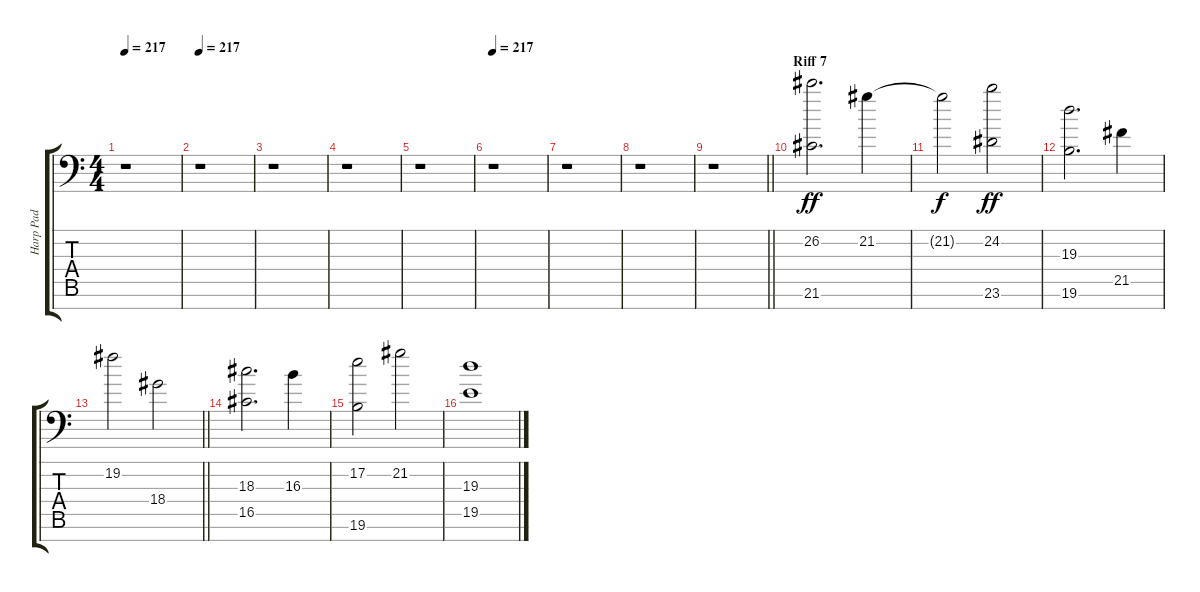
\track ("Harp Pad" "Harp Pad") {instrument pad5bowed}
\staff {score tabs}
\tuning (E6 B3 G3 D3 A2 E2 C-1) {hide}
\ts (4 4)
\tempo 217
\clef f4
\ks c
r.1{dy ff} |
\tempo 217
r.1 |
r.1 |
r.1 |
r.1 |
\tempo 217
r.1 |
r.1 |
r.1 |
\barLineRight lightlight
r.1 |
\section ("" "Riff 7")
(26.2 21.6).2{d} 21.2.4 |
21.2{t}.2{dy f} (24.2 23.6).2{dy ff} |
(19.3 19.6).2{d} 21.5.4 |
\barLineRight lightlight
19.2.2 18.4.2 |
(18.3 16.5).2{d} 16.3.4 |
(17.2 19.6).2 21.2.2 |
(19.3 19.5).1
